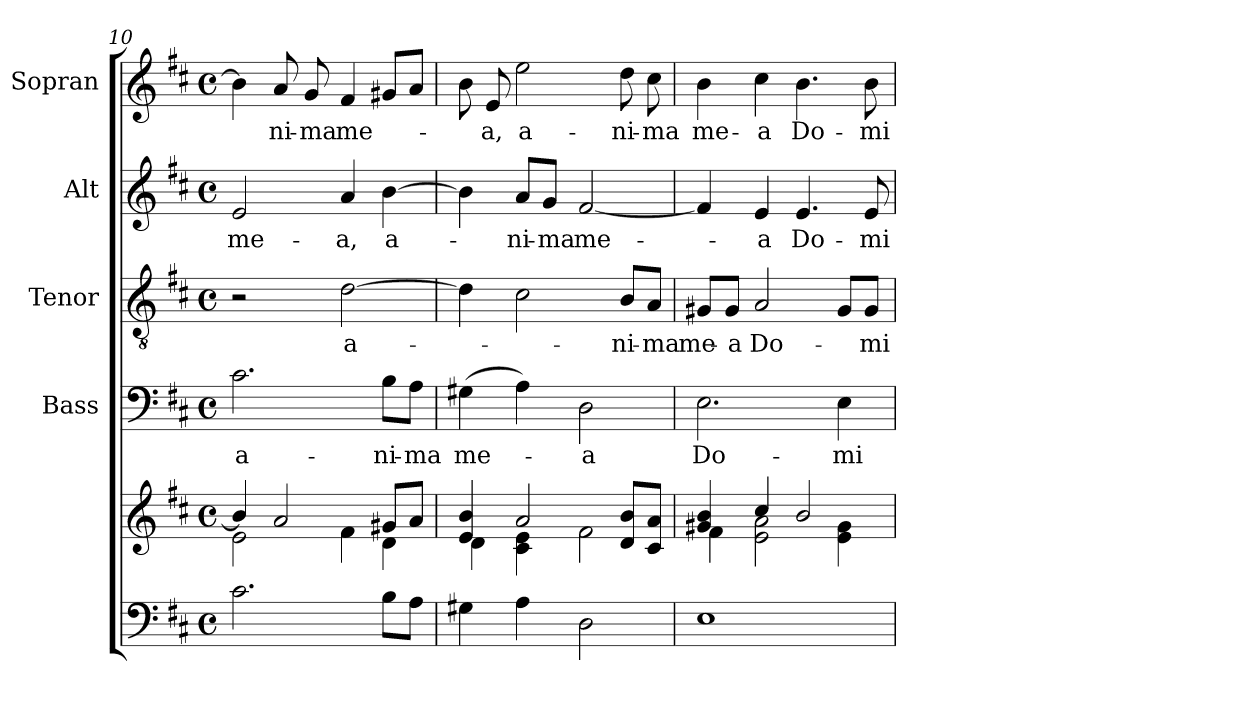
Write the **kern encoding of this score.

**kern	**kern	**kern	**text	**kern	**text	**kern	**text	**kern	**text
*part5	*part5	*part4	*part4	*part3	*part3	*part2	*part2	*part1	*part1
*staff6	*staff5	*staff4	*staff4	*staff3	*staff3	*staff2	*staff2	*staff1	*staff1
*	*	*I"Bass	*	*I"Tenor	*	*I"Alt	*	*I"Sopran	*
*	*	*I'B.	*	*I'T.	*	*I'A.	*	*I'S.	*
!!LO:PB:g=z
*clefF4	*clefG2	*clefF4	*	*clefGv2	*	*clefG2	*	*clefG2	*
*k[f#c#]	*k[f#c#]	*k[f#c#]	*	*k[f#c#]	*	*k[f#c#]	*	*k[f#c#]	*
*D:	*D:	*D:	*	*D:	*	*D:	*	*D:	*
*M4/4	*M4/4	*M4/4	*	*M4/4	*	*M4/4	*	*M4/4	*
*met(c)	*met(c)	*met(c)	*	*met(c)	*	*met(c)	*	*met(c)	*
=10	=10	=10	=10	=10	=10	=10	=10	=10	=10
*	*^	*	*	*	*	*	*	*	*
!	!	!	!	!LO:LY:b	!	!	!	!LO:LY:b	!	!
2.c#\	4b/]	2e\	2.c#\	a-	2r	.	2e/	me-	4b\]	.
!	!	!	!	!	!	!	!	!	!	!LO:LY:b
.	2a/	.	.	.	.	.	.	.	8a/	-ni-
!	!	!	!	!	!	!	!	!	!	!LO:LY:b
.	.	.	.	.	.	.	.	.	8g/	-ma
!	!	!	!	!	!	!LO:LY:b	!	!LO:LY:b	!	!LO:LY:b
.	.	4f#\	.	.	[2d\	a-	4a/	-a,	4f#/	me-
!	!	!	!	!LO:LY:b	!	!	!	!LO:LY:b	!	!
8B\L	8g#X/L	4d\	8B\L	-ni-	.	.	[4b\	a-	8g#X/L	.
!	!	!	!	!LO:LY:b	!	!	!	!	!	!
8A\J	8a/J	.	8A\J	-ma	.	.	.	.	8a/J	.
=11	=11	=11	=11	=11	=11	=11	=11	=11	=11	=11
!	!	!	!	!LO:LY:b	!	!	!	!	!	!
4G#X\	4e/ 4b/	4d\	(>4G#X\	me-	4d\]	.	4b\]	.	8b\	.
!	!	!	!	!	!	!	!	!	!	!LO:LY:b
.	.	.	.	.	.	.	.	.	8e/	-a,
!	!	!	!	!	!	!	!	!LO:LY:b	!	!LO:LY:b
4A\	2a/	4c#\ 4e\	4A\)	.	2c#\	.	8a/L	-ni-	2ee\	a-
!	!	!	!	!	!	!	!	!LO:LY:b	!	!
.	.	.	.	.	.	.	8g/J	-ma	.	.
!	!	!	!	!LO:LY:b	!	!	!	!LO:LY:b	!	!
2D\	.	2f#\	2D\	-a	.	.	[2f#/	me-	.	.
!	!	!	!	!	!	!LO:LY:b	!	!	!	!LO:LY:b
.	8d/ 8b/L	.	.	.	8B/L	-ni-	.	.	8dd\	-ni-
!	!	!	!	!	!	!LO:LY:b	!	!	!	!LO:LY:b
.	8c#/ 8a/J	.	.	.	8A/J	-ma	.	.	8cc#\	-ma
=12	=12	=12	=12	=12	=12	=12	=12	=12	=12	=12
!	!	!	!	!LO:LY:b	!	!LO:LY:b	!	!	!	!LO:LY:b
1E	4g#X/ 4b/	4f#\	2.E\	Do-	8G#X/L	me-	4f#/]	.	4b\	me-
!	!	!	!	!	!	!LO:LY:b	!	!	!	!
.	.	.	.	.	8G#/J	-a	.	.	.	.
!	!	!	!	!	!	!LO:LY:b	!	!LO:LY:b	!	!LO:LY:b
.	4cc#/	2e\ 2a\	.	.	2A/	Do-	4e/	-a	4cc#\	-a
!	!	!	!	!	!	!	!	!LO:LY:b	!	!LO:LY:b
.	2b/	.	.	.	.	.	4.e/	Do-	4.b\	Do-
!	!	!	!	!LO:LY:b	!	!	!	!	!	!
.	.	4e\ 4g#\	4E\	-mi-	8G#/L	.	.	.	.	.
!	!	!	!	!	!	!LO:LY:b	!	!LO:LY:b	!	!LO:LY:b
.	.	.	.	.	8G#/J	-mi-	8e/	-mi-	8b\	-mi-
*	*v	*v	*	*	*	*	*	*	*	*
=	=	=	=	=	=	=	=	=	=
*-	*-	*-	*-	*-	*-	*-	*-	*-	*-
